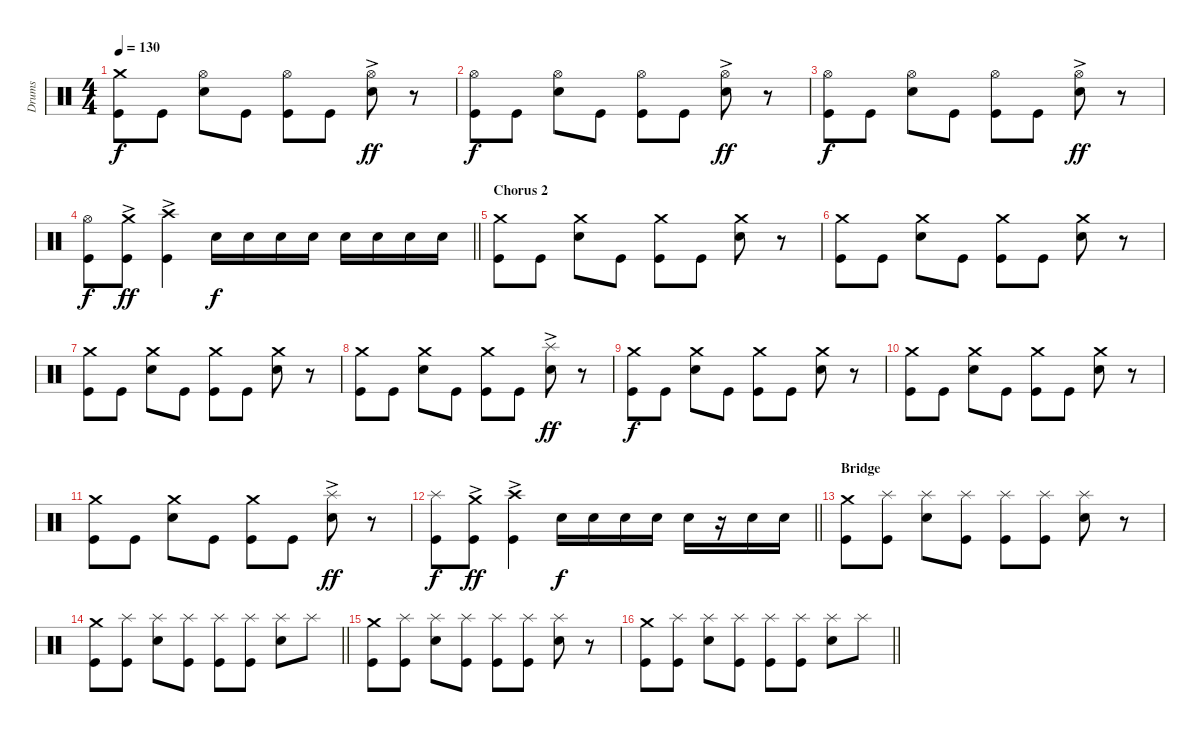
\track ("Drums" "Drums") {instrument percussion}
\staff {score}
\articulation defaults
\ts (4 4)
\tempo 130
\clef neutral
\ks c
("Crash medium (hit)" "Kick (hit)").8{dy f} "Kick (hit)".8 ("Hi-Hat (open)" "Snare (hit) 2").8 "Kick (hit)".8 ("Hi-Hat (open)" "Kick (hit)").8 "Kick (hit)".8 ("Hi-Hat (open)"{ac} "Snare (hit) 2").8{dy ff} r.8 |
("Hi-Hat (open)" "Kick (hit)").8{dy f} "Kick (hit)".8 ("Hi-Hat (open)" "Snare (hit) 2").8 "Kick (hit)".8 ("Hi-Hat (open)" "Kick (hit)").8 "Kick (hit)".8 ("Hi-Hat (open)"{ac} "Snare (hit) 2").8{dy ff} r.8 |
("Hi-Hat (open)" "Kick (hit)").8{dy f} "Kick (hit)".8 ("Hi-Hat (open)" "Snare (hit) 2").8 "Kick (hit)".8 ("Hi-Hat (open)" "Kick (hit)").8 "Kick (hit)".8 ("Hi-Hat (open)"{ac} "Snare (hit) 2").8{dy ff} r.8 |
\barLineRight lightlight
("Hi-Hat (open)" "Kick (hit)").8{dy f} ("Crash medium (hit)"{ac} "Kick (hit)").8{dy ff} ("Crash high (hit)"{ac} "Kick (hit)").4 "Snare (hit) 2".16{dy f} "Snare (hit) 2".16 "Snare (hit) 2".16 "Snare (hit) 2".16 "Snare (hit) 2".16 "Snare (hit) 2".16 "Snare (hit) 2".16 "Snare (hit) 2".16 |
\section ("" "Chorus 2")
("Crash medium (hit)" "Kick (hit)").8 "Kick (hit)".8 ("Crash medium (hit)" "Snare (hit) 2").8 "Kick (hit)".8 ("Crash medium (hit)" "Kick (hit)").8 "Kick (hit)".8 ("Crash medium (hit)" "Snare (hit) 2").8 r.8 |
("Crash medium (hit)" "Kick (hit)").8 "Kick (hit)".8 ("Crash medium (hit)" "Snare (hit) 2").8 "Kick (hit)".8 ("Crash medium (hit)" "Kick (hit)").8 "Kick (hit)".8 ("Crash medium (hit)" "Snare (hit) 2").8 r.8 |
("Crash medium (hit)" "Kick (hit)").8 "Kick (hit)".8 ("Crash medium (hit)" "Snare (hit) 2").8 "Kick (hit)".8 ("Crash medium (hit)" "Kick (hit)").8 "Kick (hit)".8 ("Crash medium (hit)" "Snare (hit) 2").8 r.8 |
("Crash medium (hit)" "Kick (hit)").8 "Kick (hit)".8 ("Crash medium (hit)" "Snare (hit) 2").8 "Kick (hit)".8 ("Crash medium (hit)" "Kick (hit)").8 "Kick (hit)".8 ("Splash (hit)"{ac} "Snare (hit) 2").8{dy ff} r.8 |
("Crash medium (hit)" "Kick (hit)").8{dy f} "Kick (hit)".8 ("Crash medium (hit)" "Snare (hit) 2").8 "Kick (hit)".8 ("Crash medium (hit)" "Kick (hit)").8 "Kick (hit)".8 ("Crash medium (hit)" "Snare (hit) 2").8 r.8 |
("Crash medium (hit)" "Kick (hit)").8 "Kick (hit)".8 ("Crash medium (hit)" "Snare (hit) 2").8 "Kick (hit)".8 ("Crash medium (hit)" "Kick (hit)").8 "Kick (hit)".8 ("Crash medium (hit)" "Snare (hit) 2").8 r.8 |
("Crash medium (hit)" "Kick (hit)").8 "Kick (hit)".8 ("Crash medium (hit)" "Snare (hit) 2").8 "Kick (hit)".8 ("Crash medium (hit)" "Kick (hit)").8 "Kick (hit)".8 ("Splash (hit)"{ac} "Snare (hit) 2").8{dy ff} r.8 |
\barLineRight lightlight
("Splash (hit)" "Kick (hit)").8{dy f} ("Crash medium (hit)"{ac} "Kick (hit)").8{dy ff} ("Crash high (hit)"{ac} "Kick (hit)").4 "Snare (hit) 2".16{dy f} "Snare (hit) 2".16 "Snare (hit) 2".16 "Snare (hit) 2".16 "Snare (hit) 2".16 r.16 "Snare (hit) 2".16 "Snare (hit) 2".16 |
\section ("" "Bridge")
("Crash medium (hit)" "Kick (hit)").8 ("Splash (hit)" "Kick (hit)").8 ("Splash (hit)" "Snare (hit) 2").8 ("Splash (hit)" "Kick (hit)").8 ("Splash (hit)" "Kick (hit)").8 ("Splash (hit)" "Kick (hit)").8 ("Splash (hit)" "Snare (hit) 2").8 r.8 |
\barLineRight lightlight
("Crash medium (hit)" "Kick (hit)").8 ("Splash (hit)" "Kick (hit)").8 ("Splash (hit)" "Snare (hit) 2").8 ("Splash (hit)" "Kick (hit)").8 ("Splash (hit)" "Kick (hit)").8 ("Splash (hit)" "Kick (hit)").8 ("Splash (hit)" "Snare (hit) 2").8 "Splash (hit)".8 |
("Crash medium (hit)" "Kick (hit)").8 ("Splash (hit)" "Kick (hit)").8 ("Splash (hit)" "Snare (hit) 2").8 ("Splash (hit)" "Kick (hit)").8 ("Splash (hit)" "Kick (hit)").8 ("Splash (hit)" "Kick (hit)").8 ("Splash (hit)" "Snare (hit) 2").8 r.8 |
\barLineRight lightlight
("Crash medium (hit)" "Kick (hit)").8 ("Splash (hit)" "Kick (hit)").8 ("Splash (hit)" "Snare (hit) 2").8 ("Splash (hit)" "Kick (hit)").8 ("Splash (hit)" "Kick (hit)").8 ("Splash (hit)" "Kick (hit)").8 ("Splash (hit)" "Snare (hit) 2").8 "Splash (hit)".8
